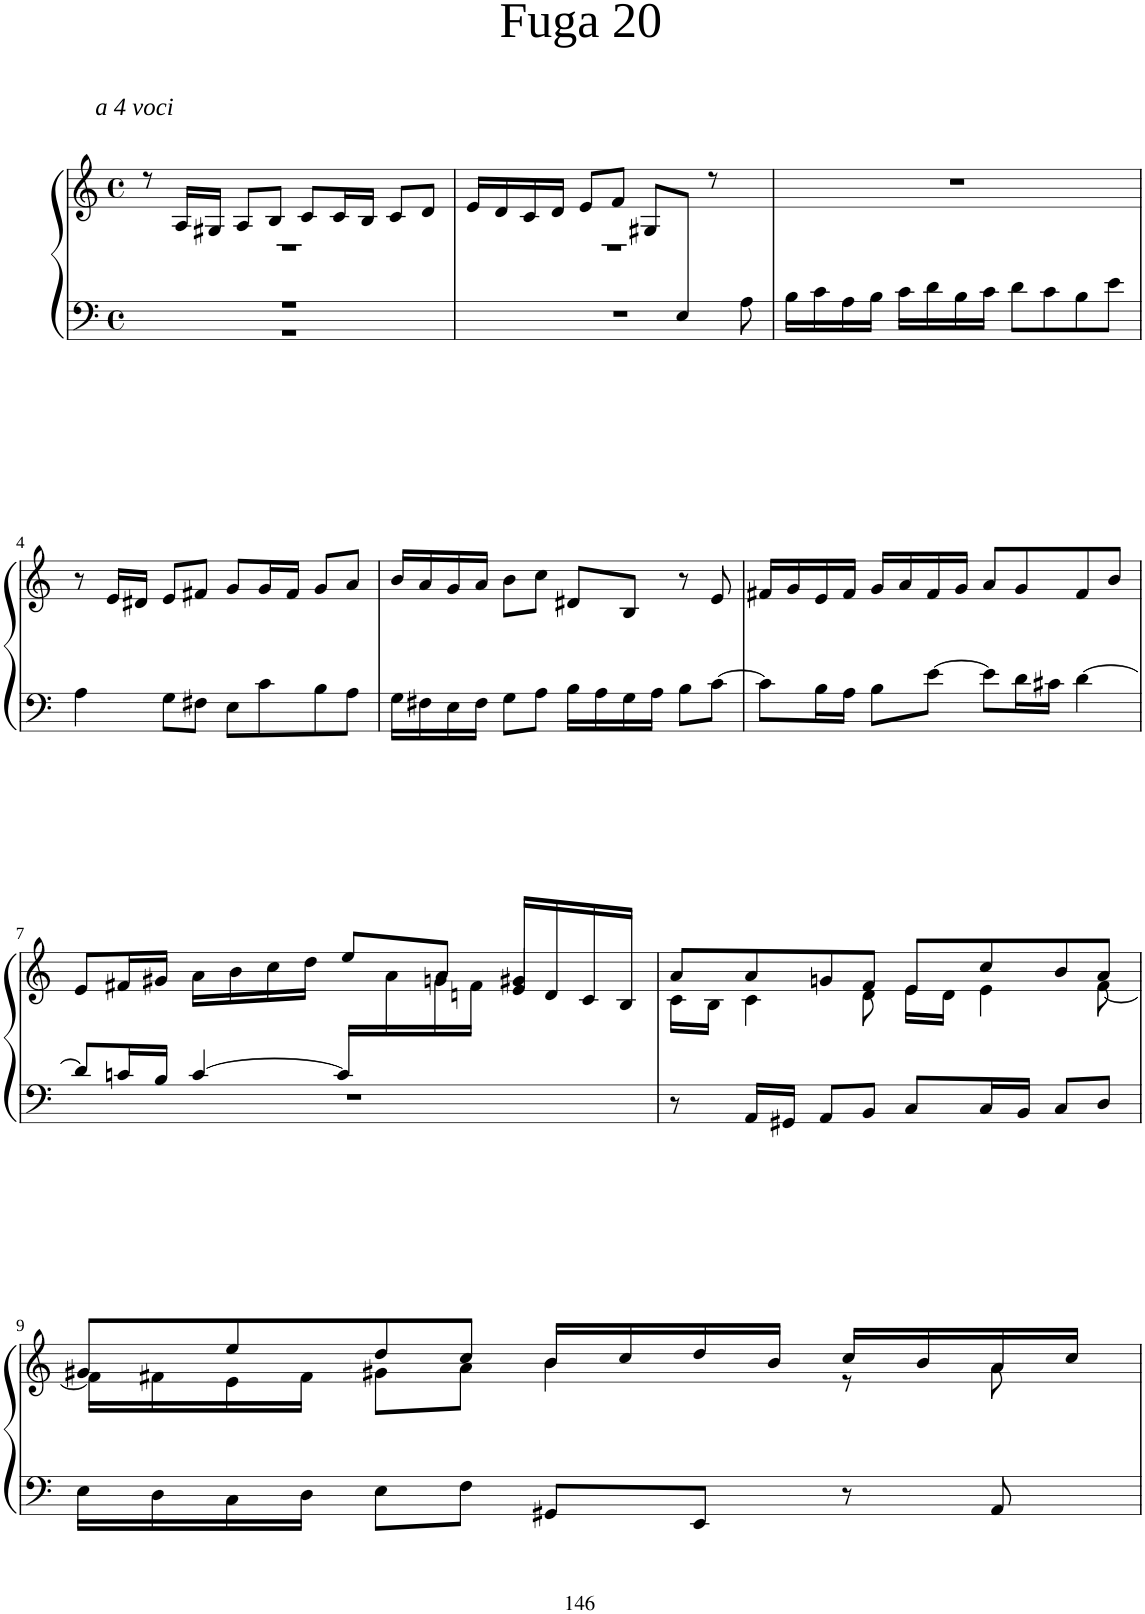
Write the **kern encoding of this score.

**kern	**kern
*part1	*part1
*staff2	*staff1
*I"Piano	*
*I'Pno	*
!!LO:PB:g=z
*clefF4	*clefG2
*k[]	*k[]
*M4/4	*M4/4
*met(c)	*met(c)
=1	=1
*^	*^
!	!	!LO:TX:a:i:t=a 4 voci	!
1r	1r	8r	1r
.	.	16A/LL	.
.	.	16G#X/JJ	.
.	.	8A/L	.
.	.	8B/J	.
.	.	8c/L	.
.	.	16c/L	.
.	.	16B/JJ	.
.	.	8c/L	.
.	.	8d/J	.
=2	=2	=2	=2
8ryy	1r	16e/LL	1r
.	.	16d/	.
.	.	16c/	.
.	.	16d/JJ	.
.	.	8e/L	.
.	.	8f/J	.
.	.	8G#X/L	.
8E/J	.	8ryy	.
8ryy	.	8r	.
8A\	.	8ryy	.
*v	*v	*	*
*	*v	*v
=3	=3
16B\LL	1r
16c\	.
16A\	.
16B\JJ	.
16c\LL	.
16d\	.
16B\	.
16c\JJ	.
8d\L	.
8c\	.
8B\	.
8e\J	.
!!LO:LB:g=z
=4	=4
4A\	8r
.	16e/LL
.	16d#X/JJ
8G\L	8e/L
8F#X\J	8f#X/J
8E\L	8g/L
8c\	16g/L
.	16f#/JJ
8B\	8g/L
8A\J	8a/J
=5	=5
16G\LL	16b/LL
16F#X\	16a/
16E\	16g/
16F#\JJ	16a/JJ
8G\L	8b\L
8A\J	8cc\J
16B\LL	8d#X/L
16A\	.
16G\	8B/J
16A\JJ	.
8B\L	8r
[8c\J	8e/
=6	=6
8c\L]	16f#X/LL
.	16g/
16B\L	16e/
16A\JJ	16f#/JJ
8B\L	16g/LL
.	16a/
[8e\J	16f#/
.	16g/JJ
8e\L]	8a/L
16d\L	8g/
16c#X\JJ	.
[4d\	8f#/
.	8b/J
!!LO:LB:g=z
=7	=7
*^	*^
8d/L]	1r	8e/L	16ryy
*	*	*v	*v
16cn/L	.	16f#X/L
16B/JJ	.	16g#X/JJ
[4c/	.	16a\LL
.	.	16b\
.	.	16cc\
.	.	16dd\JJ
16c/LL]	.	8ee/L
*	*	*^
4..ryy	.	.	16a\
.	.	8a/J	16gn\
.	.	.	16fn\JJ
.	.	4g#X/	16e/LL
.	.	.	16d/
.	.	.	16c/
.	.	.	16B/JJ
*v	*v	*	*
=8	=8	=8
8r	8a/L	16c\LL
.	.	16B\JJ
16AA/LL	8a/	4c\
16GG#X/JJ	.	.
8AA/L	8gn/	.
8BB/J	8f/J	8d\
8C/L	8e/L	16e\LL
.	.	16d\JJ
16C/L	8cc/	4e\
16BB/JJ	.	.
8C/L	8b/	.
8D/J	8a/J	[8f\
!!LO:LB:g=z	!!
=9	=9	=9
16E\LL	8g#X/L	16f\LL]
16D\	.	16f#X\
16C\	8ee/	16e\
16D\JJ	.	16f#\JJ
8E\L	8dd/	8g#X\L
8F\J	8cc/J	8a\J
8GG#X/L	16b/LL	4b\
.	16cc/	.
8EE/J	16dd/	.
.	16b/JJ	.
8r	16cc/LL	8r
.	16b/	.
8AA/	16a/	8a\
.	16cc/JJ	.
*	*v	*v
=	=
*-	*-
